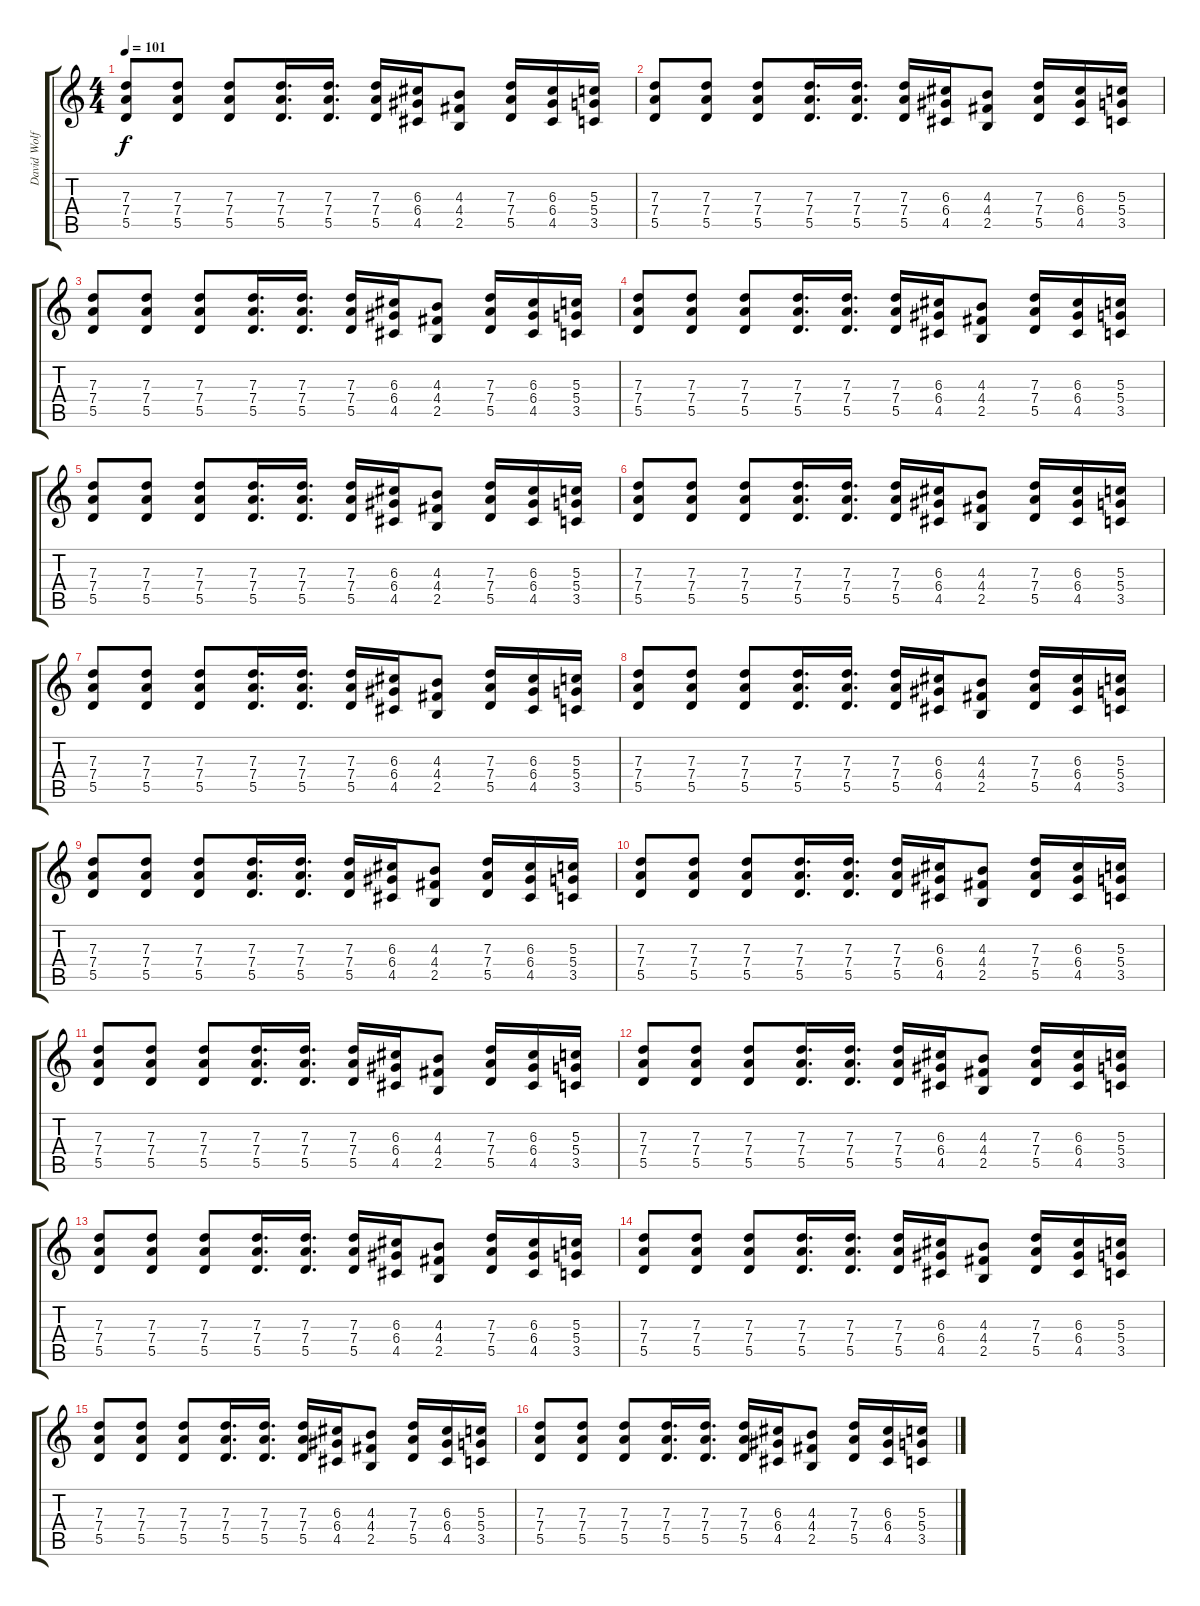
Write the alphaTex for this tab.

\track ("David Wolfenden" "David Wolf") {instrument electricguitarclean}
\staff {score tabs}
\tuning (E4 B3 G3 D3 A2 E2) {hide}
\ts (4 4)
\tempo 101
\clef g2
\ks c
(7.3 7.4 5.5).8{dy f} (7.3 7.4 5.5).8 (7.3 7.4 5.5).8 (7.3 7.4 5.5).16{d} (7.3 7.4 5.5).16{d} (7.3 7.4 5.5).16 (6.3 6.4 4.5).16 (4.3 4.4 2.5).8 (7.3 7.4 5.5).16 (6.3 6.4 4.5).16 (5.3 5.4 3.5).16 |
(7.3 7.4 5.5).8 (7.3 7.4 5.5).8 (7.3 7.4 5.5).8 (7.3 7.4 5.5).16{d} (7.3 7.4 5.5).16{d} (7.3 7.4 5.5).16 (6.3 6.4 4.5).16 (4.3 4.4 2.5).8 (7.3 7.4 5.5).16 (6.3 6.4 4.5).16 (5.3 5.4 3.5).16 |
(7.3 7.4 5.5).8 (7.3 7.4 5.5).8 (7.3 7.4 5.5).8 (7.3 7.4 5.5).16{d} (7.3 7.4 5.5).16{d} (7.3 7.4 5.5).16 (6.3 6.4 4.5).16 (4.3 4.4 2.5).8 (7.3 7.4 5.5).16 (6.3 6.4 4.5).16 (5.3 5.4 3.5).16 |
(7.3 7.4 5.5).8 (7.3 7.4 5.5).8 (7.3 7.4 5.5).8 (7.3 7.4 5.5).16{d} (7.3 7.4 5.5).16{d} (7.3 7.4 5.5).16 (6.3 6.4 4.5).16 (4.3 4.4 2.5).8 (7.3 7.4 5.5).16 (6.3 6.4 4.5).16 (5.3 5.4 3.5).16 |
(7.3 7.4 5.5).8 (7.3 7.4 5.5).8 (7.3 7.4 5.5).8 (7.3 7.4 5.5).16{d} (7.3 7.4 5.5).16{d} (7.3 7.4 5.5).16 (6.3 6.4 4.5).16 (4.3 4.4 2.5).8 (7.3 7.4 5.5).16 (6.3 6.4 4.5).16 (5.3 5.4 3.5).16 |
(7.3 7.4 5.5).8 (7.3 7.4 5.5).8 (7.3 7.4 5.5).8 (7.3 7.4 5.5).16{d} (7.3 7.4 5.5).16{d} (7.3 7.4 5.5).16 (6.3 6.4 4.5).16 (4.3 4.4 2.5).8 (7.3 7.4 5.5).16 (6.3 6.4 4.5).16 (5.3 5.4 3.5).16 |
(7.3 7.4 5.5).8 (7.3 7.4 5.5).8 (7.3 7.4 5.5).8 (7.3 7.4 5.5).16{d} (7.3 7.4 5.5).16{d} (7.3 7.4 5.5).16 (6.3 6.4 4.5).16 (4.3 4.4 2.5).8 (7.3 7.4 5.5).16 (6.3 6.4 4.5).16 (5.3 5.4 3.5).16 |
(7.3 7.4 5.5).8 (7.3 7.4 5.5).8 (7.3 7.4 5.5).8 (7.3 7.4 5.5).16{d} (7.3 7.4 5.5).16{d} (7.3 7.4 5.5).16 (6.3 6.4 4.5).16 (4.3 4.4 2.5).8 (7.3 7.4 5.5).16 (6.3 6.4 4.5).16 (5.3 5.4 3.5).16 |
(7.3 7.4 5.5).8 (7.3 7.4 5.5).8 (7.3 7.4 5.5).8 (7.3 7.4 5.5).16{d} (7.3 7.4 5.5).16{d} (7.3 7.4 5.5).16 (6.3 6.4 4.5).16 (4.3 4.4 2.5).8 (7.3 7.4 5.5).16 (6.3 6.4 4.5).16 (5.3 5.4 3.5).16 |
(7.3 7.4 5.5).8 (7.3 7.4 5.5).8 (7.3 7.4 5.5).8 (7.3 7.4 5.5).16{d} (7.3 7.4 5.5).16{d} (7.3 7.4 5.5).16 (6.3 6.4 4.5).16 (4.3 4.4 2.5).8 (7.3 7.4 5.5).16 (6.3 6.4 4.5).16 (5.3 5.4 3.5).16 |
(7.3 7.4 5.5).8 (7.3 7.4 5.5).8 (7.3 7.4 5.5).8 (7.3 7.4 5.5).16{d} (7.3 7.4 5.5).16{d} (7.3 7.4 5.5).16 (6.3 6.4 4.5).16 (4.3 4.4 2.5).8 (7.3 7.4 5.5).16 (6.3 6.4 4.5).16 (5.3 5.4 3.5).16 |
(7.3 7.4 5.5).8 (7.3 7.4 5.5).8 (7.3 7.4 5.5).8 (7.3 7.4 5.5).16{d} (7.3 7.4 5.5).16{d} (7.3 7.4 5.5).16 (6.3 6.4 4.5).16 (4.3 4.4 2.5).8 (7.3 7.4 5.5).16 (6.3 6.4 4.5).16 (5.3 5.4 3.5).16 |
(7.3 7.4 5.5).8 (7.3 7.4 5.5).8 (7.3 7.4 5.5).8 (7.3 7.4 5.5).16{d} (7.3 7.4 5.5).16{d} (7.3 7.4 5.5).16 (6.3 6.4 4.5).16 (4.3 4.4 2.5).8 (7.3 7.4 5.5).16 (6.3 6.4 4.5).16 (5.3 5.4 3.5).16 |
(7.3 7.4 5.5).8 (7.3 7.4 5.5).8 (7.3 7.4 5.5).8 (7.3 7.4 5.5).16{d} (7.3 7.4 5.5).16{d} (7.3 7.4 5.5).16 (6.3 6.4 4.5).16 (4.3 4.4 2.5).8 (7.3 7.4 5.5).16 (6.3 6.4 4.5).16 (5.3 5.4 3.5).16 |
(7.3 7.4 5.5).8 (7.3 7.4 5.5).8 (7.3 7.4 5.5).8 (7.3 7.4 5.5).16{d} (7.3 7.4 5.5).16{d} (7.3 7.4 5.5).16 (6.3 6.4 4.5).16 (4.3 4.4 2.5).8 (7.3 7.4 5.5).16 (6.3 6.4 4.5).16 (5.3 5.4 3.5).16 |
(7.3 7.4 5.5).8 (7.3 7.4 5.5).8 (7.3 7.4 5.5).8 (7.3 7.4 5.5).16{d} (7.3 7.4 5.5).16{d} (7.3 7.4 5.5).16 (6.3 6.4 4.5).16 (4.3 4.4 2.5).8 (7.3 7.4 5.5).16 (6.3 6.4 4.5).16 (5.3 5.4 3.5).16
